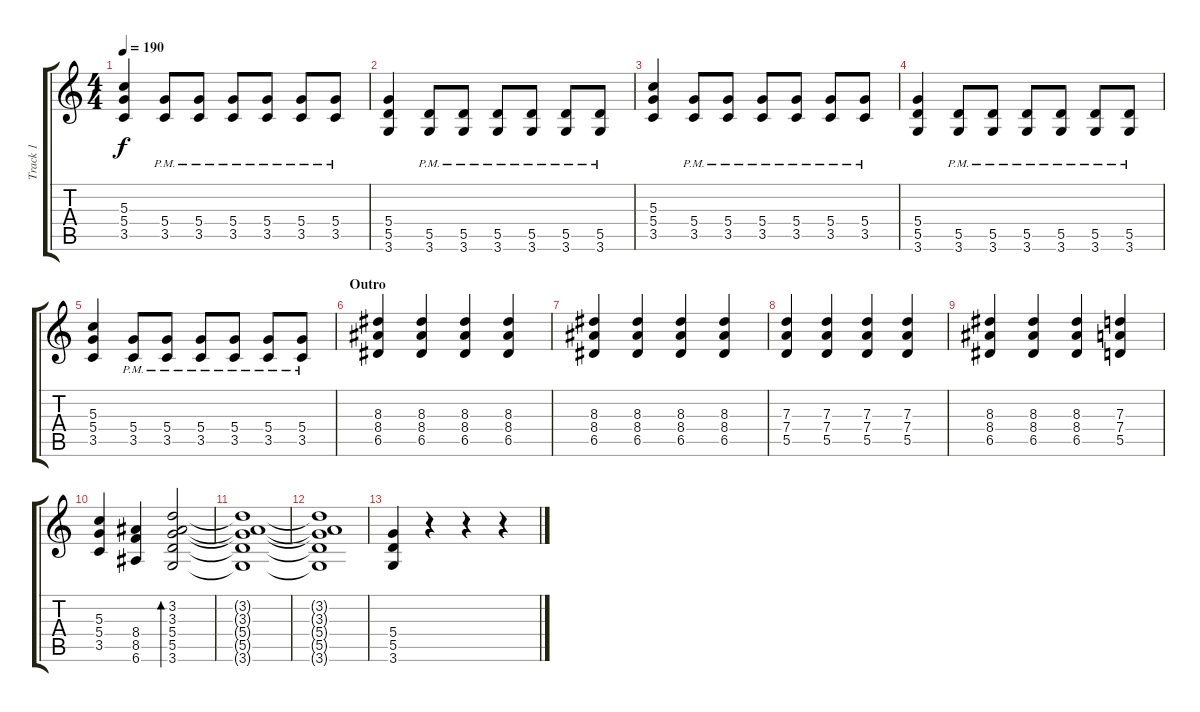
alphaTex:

\track ("Track 1" "Track 1") {instrument distortionguitar}
\staff {score tabs}
\tuning (E4 B3 G3 D3 A2 E2) {hide}
\ts (4 4)
\tempo 190
\clef g2
\ks c
(5.3 5.4 3.5).4{dy f} (5.4{pm} 3.5{pm}).8 (5.4{pm} 3.5{pm}).8 (5.4{pm} 3.5{pm}).8 (5.4{pm} 3.5{pm}).8 (5.4{pm} 3.5{pm}).8 (5.4{pm} 3.5{pm}).8 |
(5.4 5.5 3.6).4 (5.5{pm} 3.6{pm}).8 (5.5{pm} 3.6{pm}).8 (5.5{pm} 3.6{pm}).8 (5.5{pm} 3.6{pm}).8 (5.5{pm} 3.6{pm}).8 (5.5{pm} 3.6{pm}).8 |
(5.3 5.4 3.5).4 (5.4{pm} 3.5{pm}).8 (5.4{pm} 3.5{pm}).8 (5.4{pm} 3.5{pm}).8 (5.4{pm} 3.5{pm}).8 (5.4{pm} 3.5{pm}).8 (5.4{pm} 3.5{pm}).8 |
(5.4 5.5 3.6).4 (5.5{pm} 3.6{pm}).8 (5.5{pm} 3.6{pm}).8 (5.5{pm} 3.6{pm}).8 (5.5{pm} 3.6{pm}).8 (5.5{pm} 3.6{pm}).8 (5.5{pm} 3.6{pm}).8 |
(5.3 5.4 3.5).4 (5.4{pm} 3.5{pm}).8 (5.4{pm} 3.5{pm}).8 (5.4{pm} 3.5{pm}).8 (5.4{pm} 3.5{pm}).8 (5.4{pm} 3.5{pm}).8 (5.4{pm} 3.5{pm}).8 |
\section ("" "Outro")
(8.3 8.4 6.5).4 (8.3 8.4 6.5).4 (8.3 8.4 6.5).4 (8.3 8.4 6.5).4 |
(8.3 8.4 6.5).4 (8.3 8.4 6.5).4 (8.3 8.4 6.5).4 (8.3 8.4 6.5).4 |
(7.3 7.4 5.5).4 (7.3 7.4 5.5).4 (7.3 7.4 5.5).4 (7.3 7.4 5.5).4 |
(8.3 8.4 6.5).4 (8.3 8.4 6.5).4 (8.3 8.4 6.5).4 (7.3 7.4 5.5).4 |
(5.3 5.4 3.5).4 (8.4 8.5 6.6).4 (3.2 3.3 5.4 5.5 3.6).2{bd 480} |
(3.2{t} 3.3{t} 5.4{t} 5.5{t} 3.6{t}).1 |
(3.2{t} 3.3{t} 5.4{t} 5.5{t} 3.6{t}).1 |
(5.4 5.5 3.6).4 r.4 r.4 r.4
